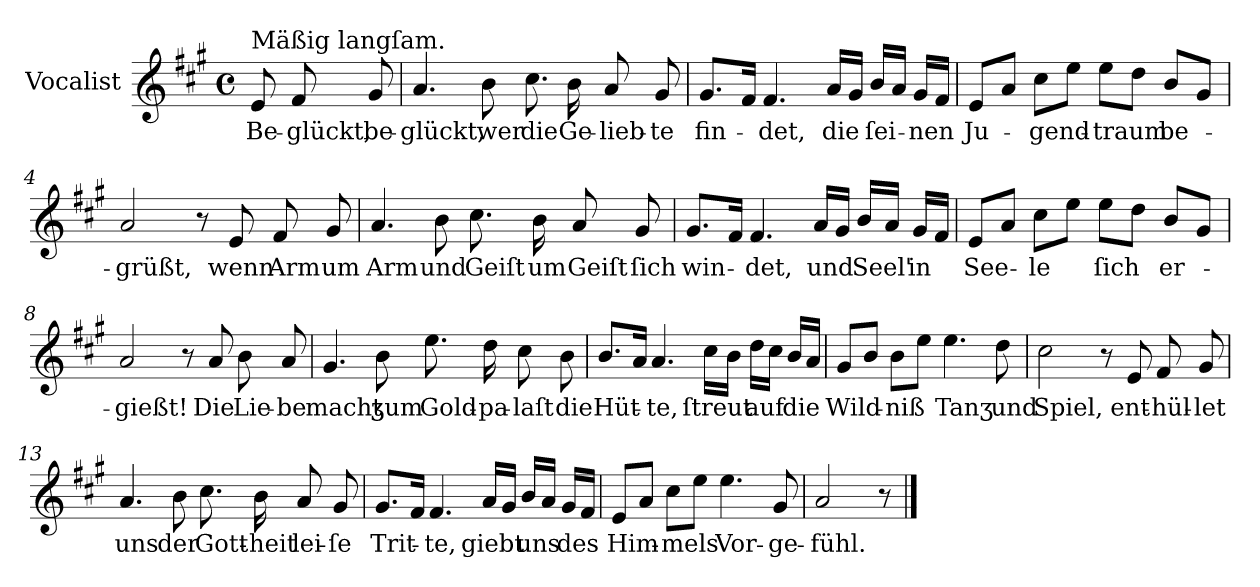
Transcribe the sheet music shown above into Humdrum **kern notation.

**kern	**text
*part1	*part1
*staff1	*staff1
*I"Vocalist	*
*clefG2	*
*k[f#c#g#]	*
*A:	*
*M4/4	*
*met(c)	*
=	=
!LO:TX:a:t=Mäßig langſam.	!
8e	Be-
8f#	-glückt,
8g#	be-
=1	=1
4.a	-glückt,
8b	wer
8.cc#	die
16b	Ge-
8a	-lieb-
8g#	-te
=2	=2
8.g#L	fin-
16f#Jk	.
4.f#	-det,
16aLL	die
16g#JJ	.
16bLL	ſei-
16aJJ	.
16g#LL	-nen
16f#JJ	.
=3	=3
8eL	Ju-
8aJ	.
8cc#L	-gend-
8eeJ	.
8eeL	-traum
8ddJ	.
8bL	be-
8g#J	.
=4	=4
2a	-grüßt,
8r	.
8e	wenn
8f#	Arm
8g#	um
=5	=5
4.a	Arm
8b	und
8.cc#	Geiſt
16b	um
8a	Geiſt
8g#	ſich
=6	=6
8.g#L	win-
16f#Jk	.
4.f#	-det,
16aLL	und
16g#JJ	.
16bLL	Seel'
16aJJ	.
16g#LL	in
16f#JJ	.
=7	=7
8eL	See-
8aJ	.
8cc#L	-le
8eeJ	.
8eeL	ſich
8ddJ	.
8bL	er-
8g#J	.
=8	=8
2a	-gießt!
8r	.
8a	Die
8b	Lie-
8a	-be
=9	=9
4.g#	macht
8b	ʒum
8.ee	Gold-
16dd	-pa-
8cc#	-laſt
8b	die
=10	=10
8.bL	Hüt-
16aJk	.
4.a	-te,
16cc#LL	ſtreut
16bJJ	.
16ddLL	auf
16cc#JJ	.
16bLL	die
16aJJ	.
=11	=11
8g#L	Wild-
8bJ	.
8bL	-niß
8eeJ	.
4.ee	Tanʒ
8dd	und
=12	=12
2cc#	Spiel,
8r	.
8e	ent-
8f#	-hül-
8g#	-let
=13	=13
4.a	uns
8b	der
8.cc#	Gott-
16b	-heit
8a	lei-
8g#	-ſe
=14	=14
8.g#L	Trit-
16f#Jk	.
4.f#	-te,
16aLL	giebt
16g#JJ	.
16bLL	uns
16aJJ	.
16g#LL	des
16f#JJ	.
=15	=15
8eL	Him-
8aJ	.
8cc#L	-mels
8eeJ	.
4.ee	Vor-
8g#	-ge-
=16	=16
2a	-fühl.
8r	.
==	==
*-	*-
